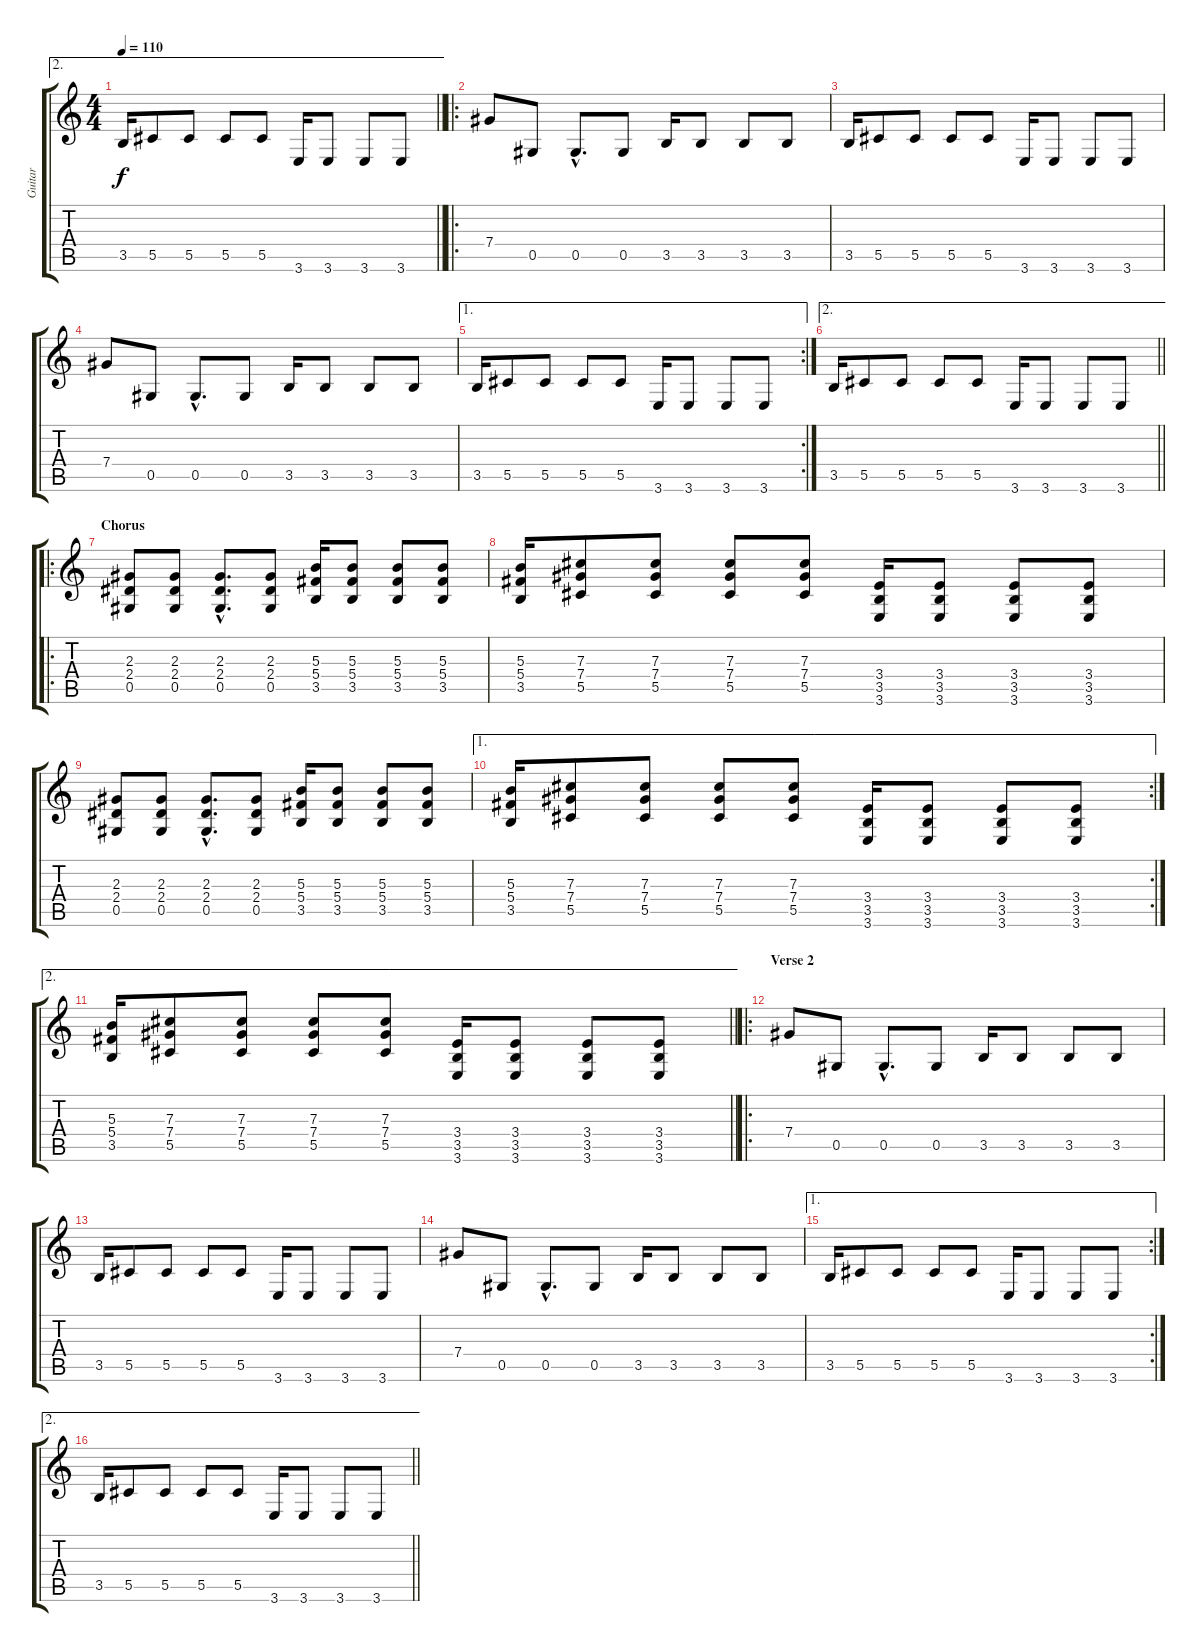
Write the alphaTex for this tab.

\track ("Guitar" "Guitar") {instrument distortionguitar}
\staff {score tabs}
\tuning (Eb4 Bb3 Gb3 Db3 Ab2 Db2) {hide}
\ae 2
\ts (4 4)
\tempo 110
\clef g2
\barLineRight lightlight
\ks c
3.5.16{dy f} 5.5.8 5.5.8 5.5.8 5.5.8 3.6.16 3.6.8 3.6.8 3.6.8 |
\ro
7.4.8 0.5.8 0.5{hac}.8{d} 0.5.8 3.5.16 3.5.8 3.5.8 3.5.8 |
3.5.16 5.5.8 5.5.8 5.5.8 5.5.8 3.6.16 3.6.8 3.6.8 3.6.8 |
7.4.8 0.5.8 0.5{hac}.8{d} 0.5.8 3.5.16 3.5.8 3.5.8 3.5.8 |
\ae 1
\rc 2
3.5.16 5.5.8 5.5.8 5.5.8 5.5.8 3.6.16 3.6.8 3.6.8 3.6.8 |
\ae 2
\barLineRight lightlight
3.5.16 5.5.8 5.5.8 5.5.8 5.5.8 3.6.16 3.6.8 3.6.8 3.6.8 |
\ro
\section ("" "Chorus")
(2.3 2.4 0.5).8 (2.3 2.4 0.5).8 (2.3{hac} 2.4{hac} 0.5{hac}).8{d} (2.3 2.4 0.5).8 (5.3 5.4 3.5).16 (5.3 5.4 3.5).8 (5.3 5.4 3.5).8 (5.3 5.4 3.5).8 |
(5.3 5.4 3.5).16 (7.3 7.4 5.5).8 (7.3 7.4 5.5).8 (7.3 7.4 5.5).8 (7.3 7.4 5.5).8 (3.4 3.5 3.6).16 (3.4 3.5 3.6).8 (3.4 3.5 3.6).8 (3.4 3.5 3.6).8 |
(2.3 2.4 0.5).8 (2.3 2.4 0.5).8 (2.3{hac} 2.4{hac} 0.5{hac}).8{d} (2.3 2.4 0.5).8 (5.3 5.4 3.5).16 (5.3 5.4 3.5).8 (5.3 5.4 3.5).8 (5.3 5.4 3.5).8 |
\ae 1
\rc 2
(5.3 5.4 3.5).16 (7.3 7.4 5.5).8 (7.3 7.4 5.5).8 (7.3 7.4 5.5).8 (7.3 7.4 5.5).8 (3.4 3.5 3.6).16 (3.4 3.5 3.6).8 (3.4 3.5 3.6).8 (3.4 3.5 3.6).8 |
\ae 2
\barLineRight lightlight
(5.3 5.4 3.5).16 (7.3 7.4 5.5).8 (7.3 7.4 5.5).8 (7.3 7.4 5.5).8 (7.3 7.4 5.5).8 (3.4 3.5 3.6).16 (3.4 3.5 3.6).8 (3.4 3.5 3.6).8 (3.4 3.5 3.6).8 |
\ro
\section ("" "Verse 2")
7.4.8 0.5.8 0.5{hac}.8{d} 0.5.8 3.5.16 3.5.8 3.5.8 3.5.8 |
3.5.16 5.5.8 5.5.8 5.5.8 5.5.8 3.6.16 3.6.8 3.6.8 3.6.8 |
7.4.8 0.5.8 0.5{hac}.8{d} 0.5.8 3.5.16 3.5.8 3.5.8 3.5.8 |
\ae 1
\rc 2
3.5.16 5.5.8 5.5.8 5.5.8 5.5.8 3.6.16 3.6.8 3.6.8 3.6.8 |
\ae 2
\barLineRight lightlight
3.5.16 5.5.8 5.5.8 5.5.8 5.5.8 3.6.16 3.6.8 3.6.8 3.6.8
